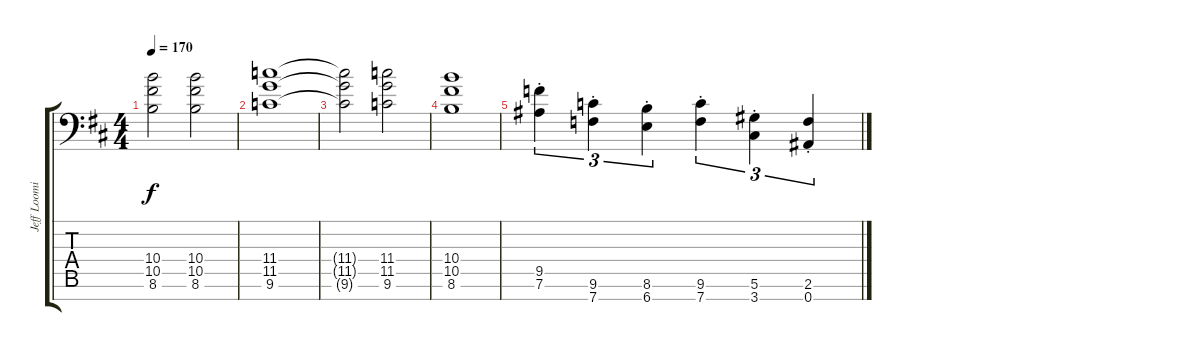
\track ("Jeff Loomis Rhythm" "Jeff Loomi") {instrument distortionguitar}
\staff {score tabs}
\tuning (Eb4 Bb3 Gb3 Db3 Ab2 Eb2 Bb1) {hide}
\ts (4 4)
\tempo 170
\clef f4
\ks d
(10.4{t} 10.5{t} 8.6{t}).2{dy f} (10.4 10.5 8.6).2 |
(11.4 11.5 9.6).1 |
(11.4{t} 11.5{t} 9.6{t}).2 (11.4 11.5 9.6).2 |
(10.4 10.5 8.6).1 |
(9.5{st} 7.6{st}).4{tu (3 2)} (9.6{st} 7.7{st}).4{tu (3 2)} (8.6{st} 6.7{st}).4{tu (3 2)} (9.6{st} 7.7{st}).4{tu (3 2)} (5.6{st} 3.7{st}).4{tu (3 2)} (2.6{st} 0.7{st}).4{tu (3 2)}
